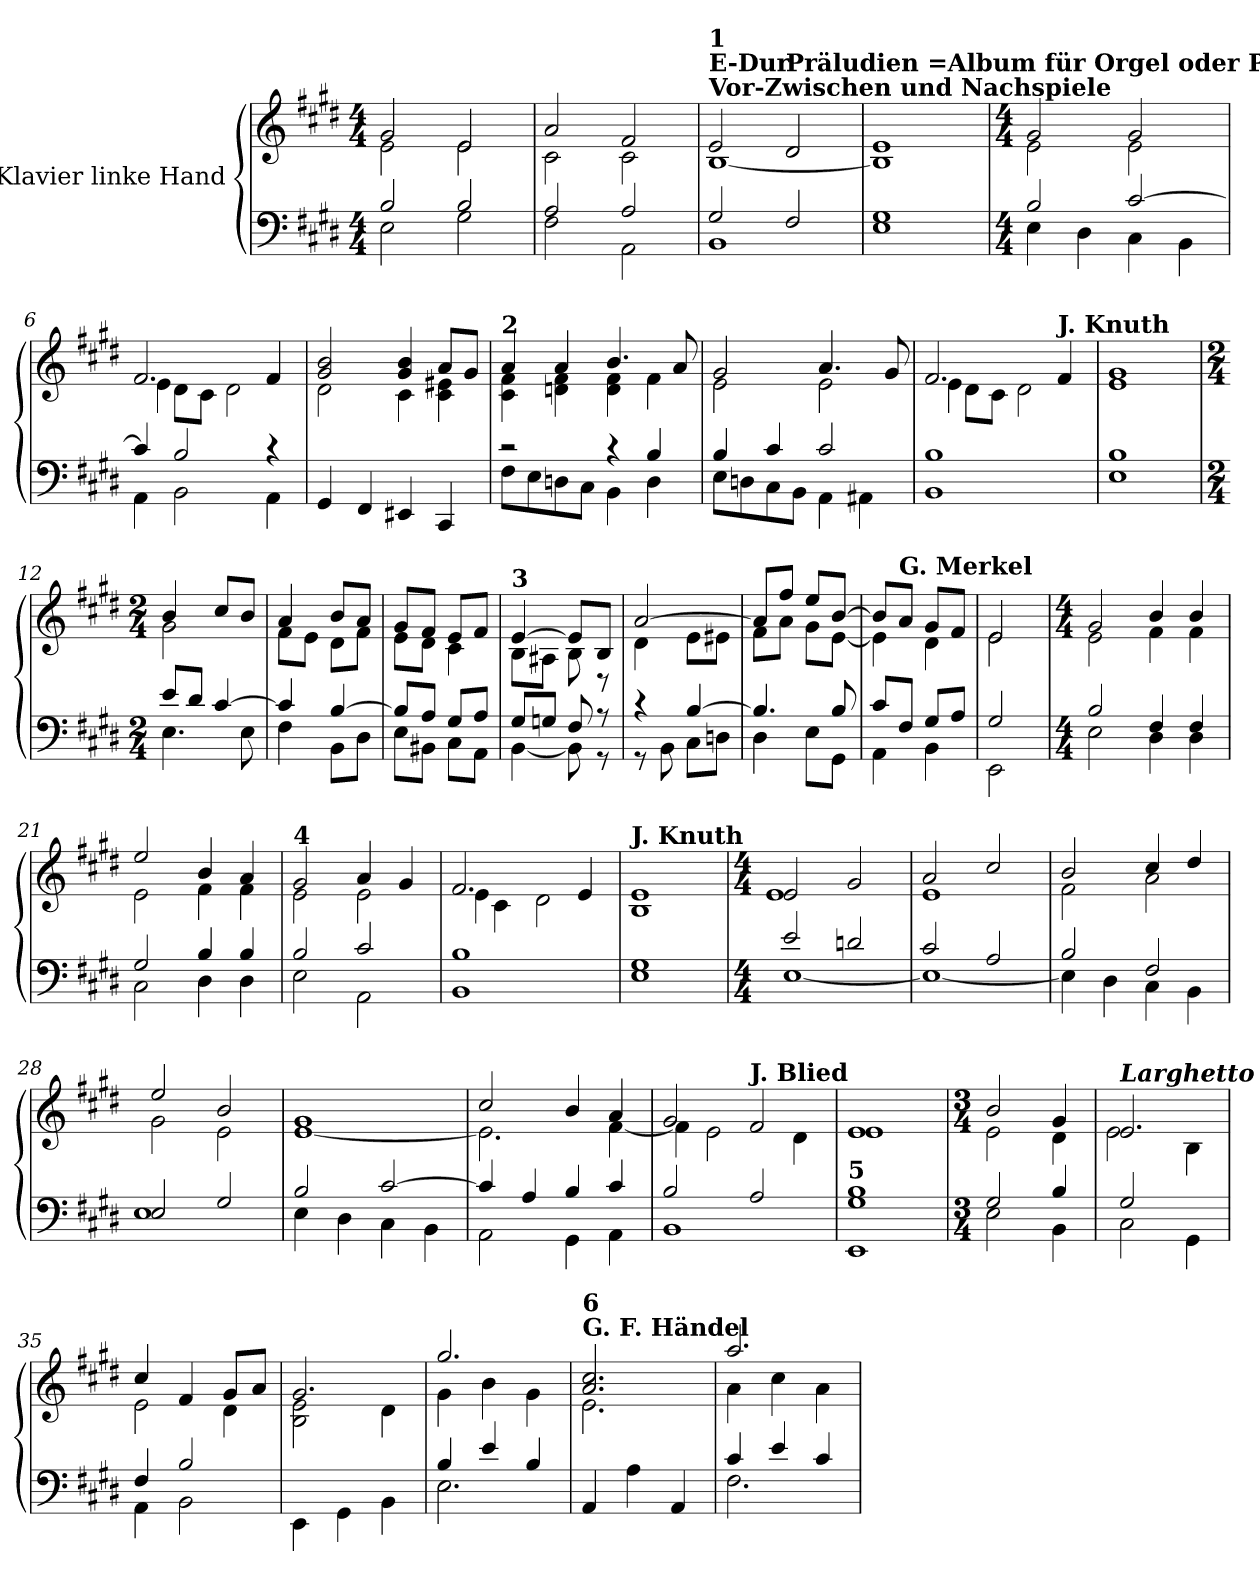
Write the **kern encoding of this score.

**kern	**kern
*part1	*part1
*staff2	*staff1
*I"Klavier linke Hand	*
*clefF4	*clefG2
*k[f#c#g#d#]	*k[f#c#g#d#]
*M4/4	*M4/4
=1	=1
*^	*^
2B/	2E\	2g#/	2e\
2B/	2G#\	2e/	2e\
=2	=2	=2	=2
2A/	2F#\	2a/	2c#\
2A/	2AA\	2f#/	2c#\
=3	=3	=3	=3
!	!	!LO:TX:a:B:t=Vor-Zwischen und Nachspiele	!
!	!	!LO:TX:a:B:t=E-Dur	!
!	!	!LO:TX:a:B:t=1	!
2G#/	1BB	2e/	[1B
!	!	!LO:TX:a:B:t=Präludien =Album für Orgel oder Piano	!
2F#/	.	2d#/	.
=4	=4	=4	=4
1G#	1E	1e	1B]
!!LO:LB:g=z	!!
=5	=5	=5	=5
*M4/4	*	*M4/4	*
2B/	4E\	2g#/	2e\
.	4D#\	.	.
[2c#/	4C#\	2g#/	2e\
.	4BB\	.	.
=6	=6	=6	=6
4c#/]	4AA\	2.f#/	4e\
2B/	2BB\	.	8d#\L
.	.	.	8c#\J
.	.	.	2d#\
4r	4AA\	4f#/	.
=7	=7	=7	=7
1ryy	4GG#/	2g#/ 2b/	2d#\
.	4FF#/	.	.
.	4EE#X/	4g#/ 4b/	4c#\
.	4CC#/	8a/L	4c#\ 4e#X\
.	.	8g#/J	.
=8	=8	=8	=8
!	!	!LO:TX:a:B:t=2	!
2r	8F#\L	4a/	4c#\ 4f#\
.	8E\	.	.
.	8Dn\	4a/	4dn\ 4f#\
.	8C#\J	.	.
4r	4BB\	4.b/	4d\ 4f#\
4B/	4D\	.	4f#\
.	.	8a/	.
!!LO:LB:g=z	!!
=9	=9	=9	=9
4B/	8E\L	2g#/	2e\
.	8Dn\	.	.
4c#/	8C#\	.	.
.	8BB\J	.	.
2c#/	4AA\	4.a/	2e\
.	4AA#X\	.	.
.	.	8g#/	.
=10	=10	=10	=10
1B	1BB	2.f#/	4e\
.	.	.	8d#\L
.	.	.	8c#\J
.	.	.	2d#\
!	!	!LO:TX:a:B:t=J. Knuth	!
.	.	4f#/	.
=11	=11	=11	=11
1B	1E	1g#	1e
!!LO:LB:g=z	!!
=12	=12	=12	=12
*M2/4	*	*M2/4	*
8e/L	4.E\	4b/	2g#\
8d#/J	.	.	.
[4c#/	.	8cc#/L	.
.	8E\	8b/J	.
=13	=13	=13	=13
4c#/]	4F#\	4a/	8f#\L
.	.	.	8e\J
[4B/	8BB\L	8b/L	8d#\L
.	8D#\J	8a/J	8f#\J
=14	=14	=14	=14
8B/L]	8E\L	8g#/L	8e\L
8A/J	8BB#X\J	8f#/J	8d#\J
8G#/L	8C#\L	8e/L	4c#\
8A/J	8AA\J	8f#/J	.
=15	=15	=15	=15
!	!	!LO:TX:a:B:t=3	!
8G#/L	[4BB\	[4e/	8B\L
8Gn/J	.	.	8A#X\J
8F#/	8BB\]	8e/L]	8B\
8r	8r	8B/J	8r
=16	=16	=16	=16
4r	8r	[2a/	4d#\
.	8BB\	.	.
[4B/	8C#\L	.	8e\L
.	8Dn\J	.	8e#X\J
=17	=17	=17	=17
4.B/]	4D#\	8a/L]	8f#\L
.	.	8ff#/J	8a\J
.	8E\L	8ee/L	8g#\L
8B/	8GG#\J	[8b/J	[8e\J
!!LO:LB:g=z	!!
=18	=18	=18	=18
8c#/L	4AA\	8b/L]	4e\]
!	!	!LO:TX:a:B:t=G. Merkel	!
8F#/J	.	8a/J	.
8G#/L	4BB\	8g#/L	4d#\
8A/J	.	8f#/J	.
=19	=19	=19	=19
2G#/	2EE\	2e/	2e\
!!LO:LB:g=z	!!
=20	=20	=20	=20
*M4/4	*	*M4/4	*
2B/	2E\	2g#/	2e\
4F#/	4D#\	4b/	4f#\
4F#/	4D#\	4b/	4f#\
=21	=21	=21	=21
2G#/	2C#\	2ee/	2e\
4B/	4D#\	4b/	4f#\
4B/	4D#\	4a/	4f#\
=22	=22	=22	=22
!	!	!LO:TX:a:B:t=4	!
2B/	2E\	2g#/	2e\
2c#/	2AA\	4a/	2e\
.	.	4g#/	.
=23	=23	=23	=23
1B	1BB	2.f#/	4e\
.	.	.	4c#\
.	.	.	2d#\
.	.	4e/	.
=24	=24	=24	=24
!	!	!LO:TX:a:B:t=J. Knuth	!
1G#	1E	1e	1B
!!LO:PB:g=z	!!
=25	=25	=25	=25
*M4/4	*	*M4/4	*
2e/	[1E	2e/	1e
2dn/	.	2g#/	.
=26	=26	=26	=26
2c#/	1E_	2a/	1e
2A/	.	2cc#/	.
=27	=27	=27	=27
2B/	4E\]	2b/	2f#\
.	4D#\	.	.
2F#/	4C#\	4cc#/	2a\
.	4BB\	4dd#/	.
=28	=28	=28	=28
2E/	1E	2ee/	2g#\
2G#/	.	2b/	2e\
=29	=29	=29	=29
2B/	4E\	1g#	[1e
.	4D#\	.	.
[2c#/	4C#\	.	.
.	4BB\	.	.
=30	=30	=30	=30
4c#/]	2AA\	2cc#/	2.e\]
4A/	.	.	.
4B/	4GG#\	4b/	.
4c#/	4AA\	4a/	[4f#\
=31	=31	=31	=31
2B/	1BB	2g#/	4f#\]
.	.	.	2e\
!	!	!LO:TX:a:B:t=J. Blied	!
2A/	.	2f#/	.
.	.	.	4d#\
!!LO:LB:g=z	!!
=32	=32	=32	=32
!LO:TX:a:B:t=5	!	!	!
1B	1EE 1G#	1e	1e
!!LO:LB:g=z	!!
=33	=33	=33	=33
*M3/4	*	*M3/4	*
2G#/	2E\	2b/	2e\
4B/	4BB\	4g#/	4d#\
=34	=34	=34	=34
!	!	!LO:TX:a:Bi:t=Larghetto	!
2G#/	2C#\	2.e/	2e\
4ryy	4GG#\	.	4B\
=35	=35	=35	=35
4F#/	4AA\	4cc#/	2e\
2B/	2BB\	4f#/	.
.	.	8g#/L	4d#\
.	.	8a/J	.
=36	=36	=36	=36
4ryy	4EE\	2.g#/	2B\ 2e\
4ryy	4GG#\	.	.
4ryy	4BB\	.	4d#\
=37	=37	=37	=37
4B/	2.E\	2.gg#/	4g#\
4e/	.	.	4b\
4B/	.	.	4g#\
=38	=38	=38	=38
!	!	!LO:TX:a:B:t=G. F. Händel	!
!	!	!LO:TX:a:B:t=6	!
4ryy	4AA/	2.a/ 2.cc#/	2.e\
4ryy	4A\	.	.
4ryy	4AA/	.	.
=39	=39	=39	=39
4c#/	2.F#\	2.aa/	4a\
4e/	.	.	4cc#\
4c#/	.	.	4a\
*v	*v	*	*
*	*v	*v
=	=
*-	*-
